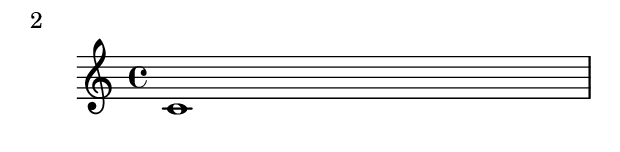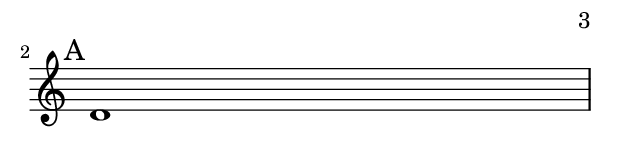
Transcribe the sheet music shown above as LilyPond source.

%% Do not edit this file; it is auto-generated from input/new
%% This file is in the public domain.
\version "2.11.62"
\header {
  lsrtags = "paper-and-layout"
  texidoc = "A table of contents is included using
@w{@code{\\markuplines \\table-of-contents}}.  The TOC items are
added with the @code{\\tocItem} command."
  doctitle = "Table of contents"
} % begin verbatim

#(set-default-paper-size "a6")

\book {
  \markuplines \table-of-contents
  \pageBreak
  \tocItem \markup { The first score }
  \score {
    {
      c'1 \pageBreak
      \mark "A" \tocItem \markup { Mark A }
      d'1
    }
  }
  \pageBreak
  \tocItem \markup { The second score }
  \score {
    { e'1 }
    \header { piece = "Second score" }
  }
}
